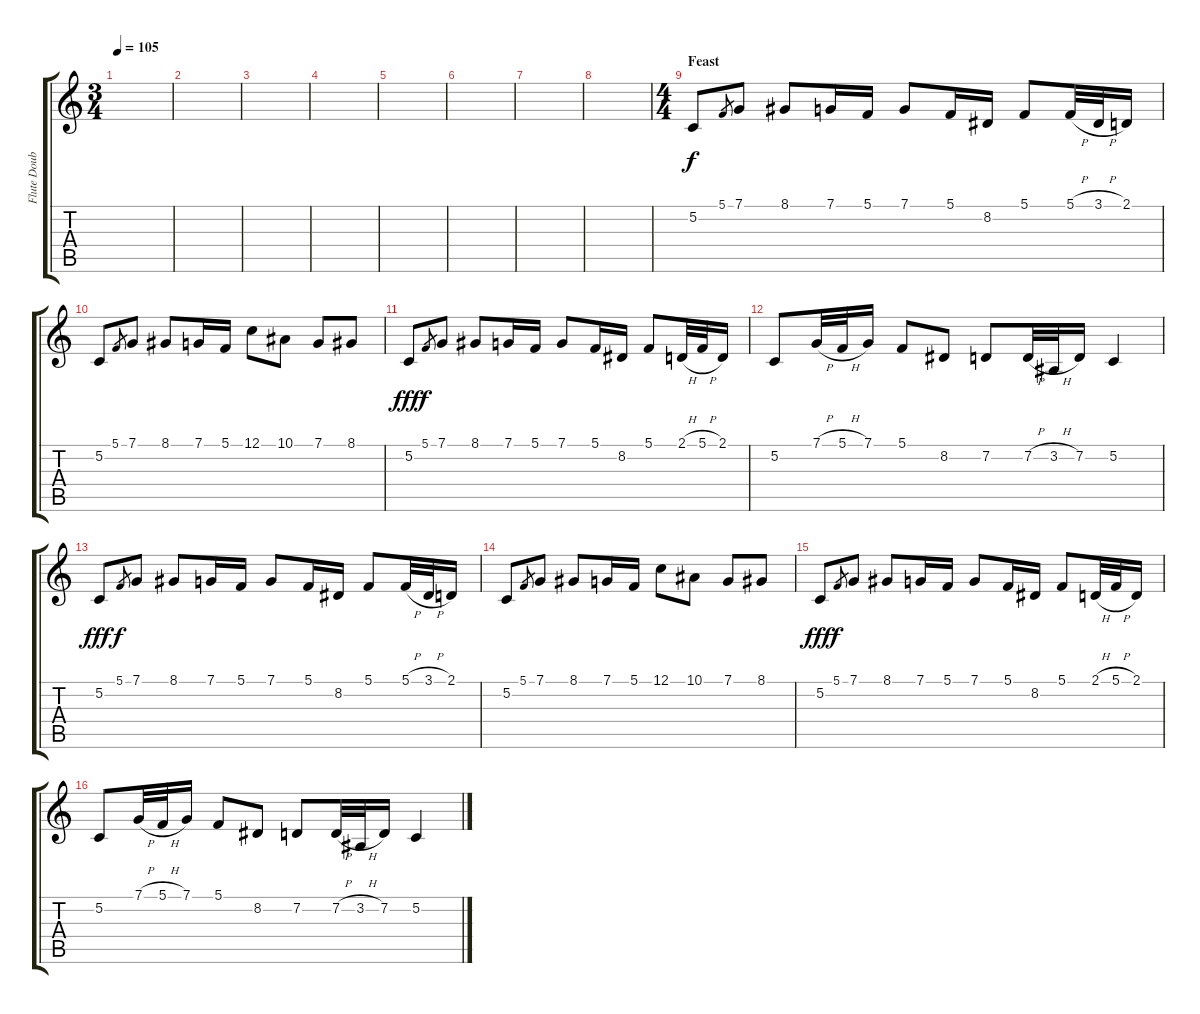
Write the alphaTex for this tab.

\track ("Flute Double" "Flute Doub") {instrument flute}
\staff {score tabs}
\tuning (C4 G3 Eb3 Bb2 F2 C2) {hide}
\ts (3 4)
\tempo 105
\clef g2
\ks c
|
|
|
|
|
|
|
|
\ts (4 4)
\section ("" "Feast")
5.2.8 5.1.8{gr dy f} 7.1.8 8.1.8 7.1.16 5.1.16 7.1.8 5.1.16 8.2.16 5.1.8 5.1{h}.32 3.1{h}.32 2.1.16 |
5.2.8 5.1.8{gr} 7.1.8 8.1.8 7.1.16 5.1.16 12.1.8 10.1.8 7.1.8 8.1.8 |
5.2.8{dy fff} 5.1.8{gr dy f} 7.1.8 8.1.8 7.1.16 5.1.16 7.1.8 5.1.16 8.2.16 5.1.8 2.1{h}.32 5.1{h}.32 2.1.16 |
5.2.8 7.1{h}.32 5.1{h}.32 7.1.16 5.1.8 8.2.8 7.2.8 7.2{h}.32 3.2{h}.32 7.2.16 5.2.4 |
5.2.8{dy fff} 5.1.8{gr dy f} 7.1.8 8.1.8 7.1.16 5.1.16 7.1.8 5.1.16 8.2.16 5.1.8 5.1{h}.32 3.1{h}.32 2.1.16 |
5.2.8 5.1.8{gr} 7.1.8 8.1.8 7.1.16 5.1.16 12.1.8 10.1.8 7.1.8 8.1.8 |
5.2.8{dy fff} 5.1.8{gr dy f} 7.1.8 8.1.8 7.1.16 5.1.16 7.1.8 5.1.16 8.2.16 5.1.8 2.1{h}.32 5.1{h}.32 2.1.16 |
5.2.8 7.1{h}.32 5.1{h}.32 7.1.16 5.1.8 8.2.8 7.2.8 7.2{h}.32 3.2{h}.32 7.2.16 5.2.4
